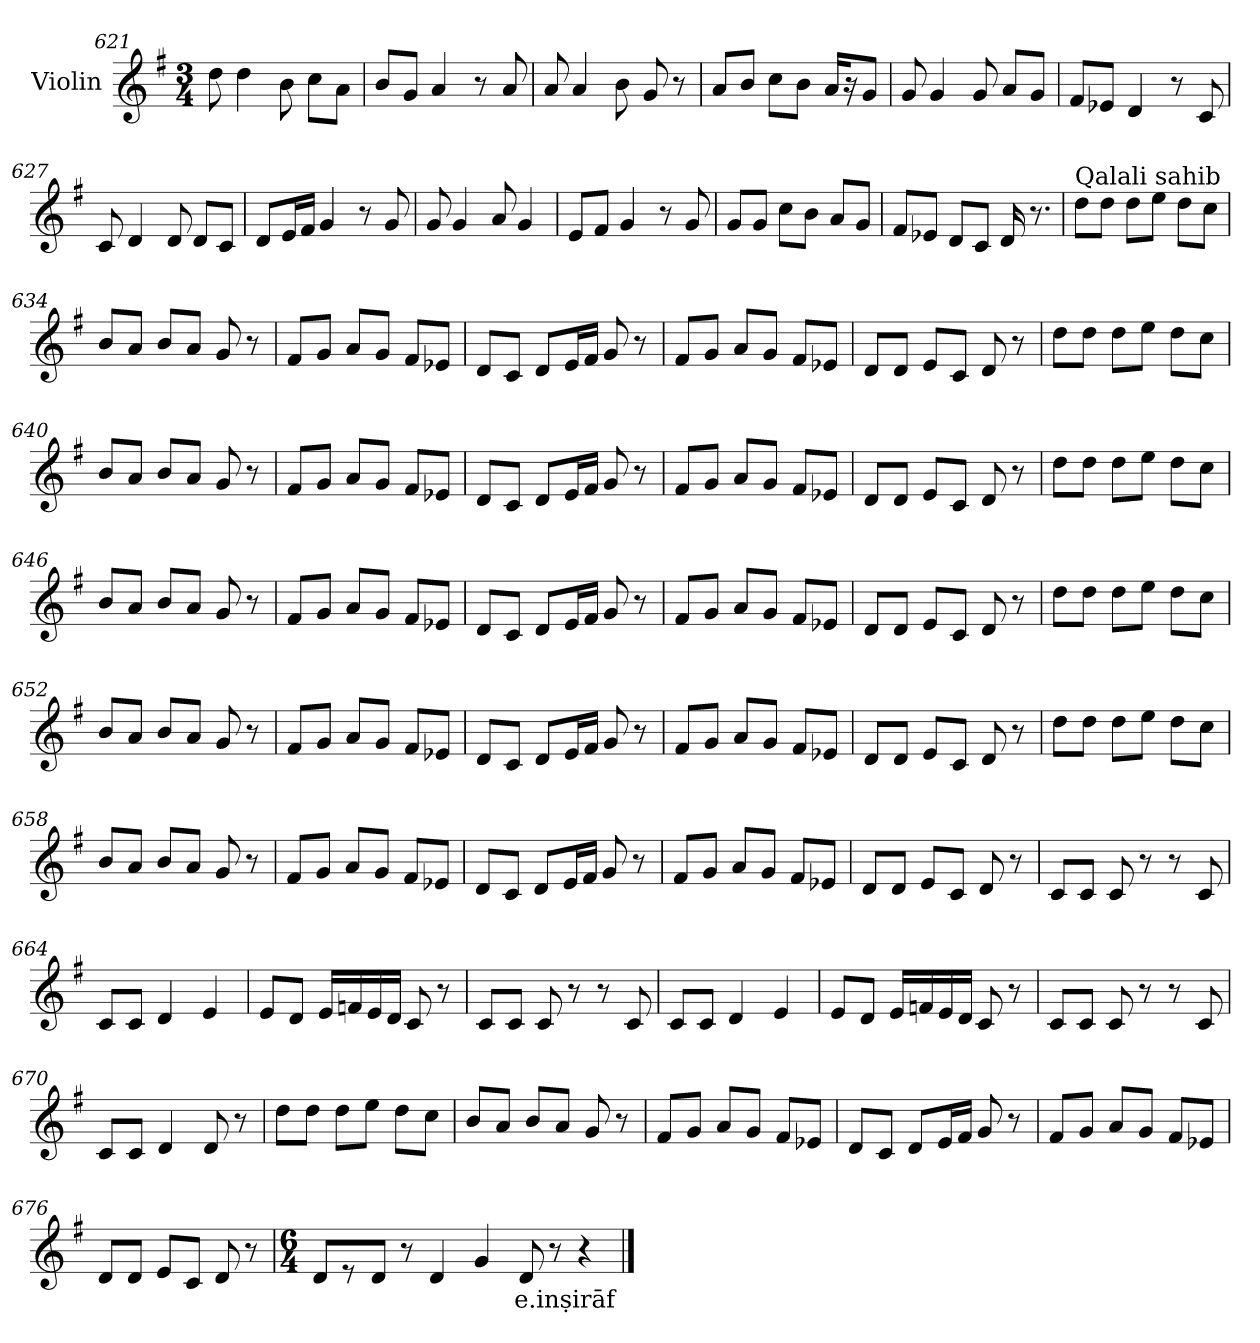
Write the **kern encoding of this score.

**kern	**text
*part1	*part1
*staff1	*staff1
*I"Violin	*
*clefG2	*
*k[f#]	*
*G:	*
*M3/4	*
=621	=621
8dd\	.
4dd\	.
8b\	.
8cc\L	.
8a\J	.
=622	=622
8b/L	.
8g/J	.
4a/	.
8r	.
8a/	.
=623	=623
8a/	.
4a/	.
8b\	.
8g/	.
8r	.
!!LO:LB:g=z
=624	=624
8a/L	.
8b/J	.
8cc\L	.
8b\J	.
16a/KL	.
16r	.
8g/J	.
=625	=625
8g/	.
4g/	.
8g/	.
8a/L	.
8g/J	.
=626	=626
8f#/L	.
8e-X/J	.
4d/	.
8r	.
8c/	.
=627	=627
8c/	.
4d/	.
8d/	.
8d/L	.
8c/J	.
=628	=628
8d/L	.
16e/L	.
16f#/JJ	.
4g/	.
8r	.
8g/	.
=629	=629
8g/	.
4g/	.
8a/	.
4g/	.
!!LO:PB:g=z
=630	=630
8e/L	.
8f#/J	.
4g/	.
8r	.
8g/	.
=631	=631
8g/L	.
8g/J	.
8cc\L	.
8b\J	.
8a/L	.
8g/J	.
=632	=632
8f#/L	.
8e-X/J	.
8d/L	.
8c/J	.
16d/	.
8.r	.
=633	=633
*MM120	*
!LO:TX:a:t=Qalali sahib	!
8dd\L	.
8dd\J	.
8dd\L	.
8ee\J	.
8dd\L	.
8cc\J	.
=634	=634
8b/L	.
8a/J	.
8b/L	.
8a/J	.
8g/	.
8r	.
=635	=635
8f#/L	.
8g/J	.
8a/L	.
8g/J	.
8f#/L	.
8e-X/J	.
!!LO:LB:g=z
=636	=636
8d/L	.
8c/J	.
8d/L	.
16e/L	.
16f#/JJ	.
8g/	.
8r	.
=637	=637
8f#/L	.
8g/J	.
8a/L	.
8g/J	.
8f#/L	.
8e-X/J	.
=638	=638
8d/L	.
8d/J	.
8e/L	.
8c/J	.
8d/	.
8r	.
=639	=639
8dd\L	.
8dd\J	.
8dd\L	.
8ee\J	.
8dd\L	.
8cc\J	.
=640	=640
8b/L	.
8a/J	.
8b/L	.
8a/J	.
8g/	.
8r	.
=641	=641
8f#/L	.
8g/J	.
8a/L	.
8g/J	.
8f#/L	.
8e-X/J	.
!!LO:LB:g=z
=642	=642
8d/L	.
8c/J	.
8d/L	.
16e/L	.
16f#/JJ	.
8g/	.
8r	.
=643	=643
8f#/L	.
8g/J	.
8a/L	.
8g/J	.
8f#/L	.
8e-X/J	.
=644	=644
8d/L	.
8d/J	.
8e/L	.
8c/J	.
8d/	.
8r	.
=645	=645
8dd\L	.
8dd\J	.
8dd\L	.
8ee\J	.
8dd\L	.
8cc\J	.
=646	=646
8b/L	.
8a/J	.
8b/L	.
8a/J	.
8g/	.
8r	.
=647	=647
8f#/L	.
8g/J	.
8a/L	.
8g/J	.
8f#/L	.
8e-X/J	.
!!LO:LB:g=z
=648	=648
8d/L	.
8c/J	.
8d/L	.
16e/L	.
16f#/JJ	.
8g/	.
8r	.
=649	=649
8f#/L	.
8g/J	.
8a/L	.
8g/J	.
8f#/L	.
8e-X/J	.
=650	=650
8d/L	.
8d/J	.
8e/L	.
8c/J	.
8d/	.
8r	.
=651	=651
8dd\L	.
8dd\J	.
8dd\L	.
8ee\J	.
8dd\L	.
8cc\J	.
=652	=652
8b/L	.
8a/J	.
8b/L	.
8a/J	.
8g/	.
8r	.
=653	=653
8f#/L	.
8g/J	.
8a/L	.
8g/J	.
8f#/L	.
8e-X/J	.
!!LO:LB:g=z
=654	=654
8d/L	.
8c/J	.
8d/L	.
16e/L	.
16f#/JJ	.
8g/	.
8r	.
=655	=655
8f#/L	.
8g/J	.
8a/L	.
8g/J	.
8f#/L	.
8e-X/J	.
=656	=656
8d/L	.
8d/J	.
8e/L	.
8c/J	.
8d/	.
8r	.
=657	=657
8dd\L	.
8dd\J	.
8dd\L	.
8ee\J	.
8dd\L	.
8cc\J	.
=658	=658
8b/L	.
8a/J	.
8b/L	.
8a/J	.
8g/	.
8r	.
=659	=659
8f#/L	.
8g/J	.
8a/L	.
8g/J	.
8f#/L	.
8e-X/J	.
!!LO:LB:g=z
=660	=660
8d/L	.
8c/J	.
8d/L	.
16e/L	.
16f#/JJ	.
8g/	.
8r	.
=661	=661
8f#/L	.
8g/J	.
8a/L	.
8g/J	.
8f#/L	.
8e-X/J	.
=662	=662
8d/L	.
8d/J	.
8e/L	.
8c/J	.
8d/	.
8r	.
=663	=663
8c/L	.
8c/J	.
8c/	.
8r	.
8r	.
8c/	.
=664	=664
8c/L	.
8c/J	.
4d/	.
4e/	.
!!LO:LB:g=z
=665	=665
8e/L	.
8d/J	.
16e/LL	.
16fn/	.
16e/	.
16d/JJ	.
8c/	.
8r	.
=666	=666
8c/L	.
8c/J	.
8c/	.
8r	.
8r	.
8c/	.
=667	=667
8c/L	.
8c/J	.
4d/	.
4e/	.
=668	=668
8e/L	.
8d/J	.
16e/LL	.
16fn/	.
16e/	.
16d/JJ	.
8c/	.
8r	.
=669	=669
8c/L	.
8c/J	.
8c/	.
8r	.
8r	.
8c/	.
!!LO:LB:g=z
=670	=670
8c/L	.
8c/J	.
4d/	.
8d/	.
8r	.
=671	=671
8dd\L	.
8dd\J	.
8dd\L	.
8ee\J	.
8dd\L	.
8cc\J	.
=672	=672
8b/L	.
8a/J	.
8b/L	.
8a/J	.
8g/	.
8r	.
=673	=673
8f#/L	.
8g/J	.
8a/L	.
8g/J	.
8f#/L	.
8e-X/J	.
!!LO:PB:g=z
=674	=674
8d/L	.
8c/J	.
8d/L	.
16e/L	.
16f#/JJ	.
8g/	.
8r	.
=675	=675
8f#/L	.
8g/J	.
8a/L	.
8g/J	.
8f#/L	.
8e-X/J	.
=676	=676
8d/L	.
8d/J	.
8e/L	.
8c/J	.
8d/	.
8r	.
=677	=677
*M6/4	*
*MM60	*
8d/L	.
8r	.
8d/J	.
8r	.
4d/	.
4g/	.
!	!LO:LY:b
8d/	e.inṣirāf
8r	.
4r	.
==	==
*-	*-
